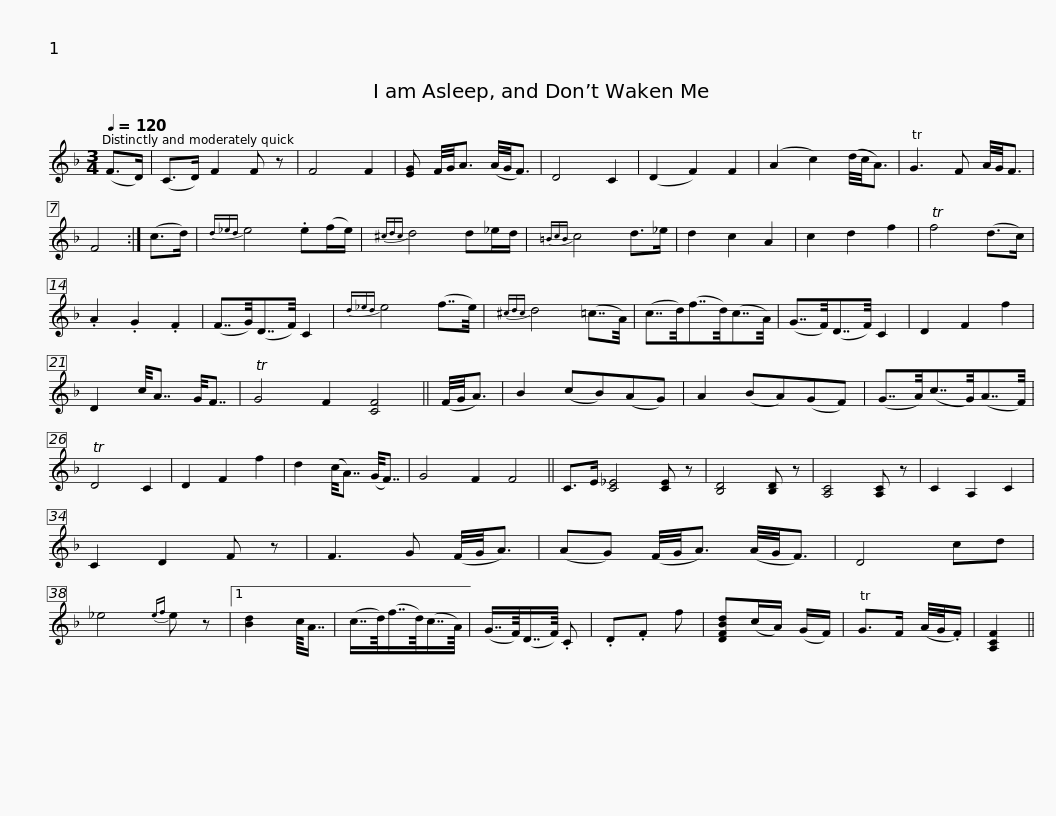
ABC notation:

X:1
L:1/8
Q:1/4=120
M:3/4
I:linebreak $
K:F
V:1 treble
V:1
 (F>D) | (C>D) F2 F z | F4 F2 | [EG] F/4G/4A3/2 (A/4G/4F3/2) | D4 C2 | %5
 (D2 F2) F2 | (A2 c2) (d/4c/4A3/2) | TG3 F A/4G/4F3/2 | F4 :| (c>d) |$ %10
{d_ed} e4 .e(f/e/) |{^cdc} d4 d_e/d/ |{=BcB} c4 d>_e | d2 c2 A2 | c2 d2 f2 | %15
 Tf4 (d>c) | .A2 .G2 .F2 | (F7/4G/4)(D7/4F/4) C2 |${d_ed} e4 (f7/4e/4) |{^cdc} d4 (=c7/4A/4) | %20
 (c7/4d/4)(f7/4d/4)(c7/4A/4) | (G7/4F/4)(D7/4F/4) C2 | D2 F2 f2 | D2 c/4A7/4 G/4F7/4 | TG4 F2 [CF]4 || %25
 (F/4G/4A3/2) |$ B2 (cB)(AG) | A2 (BA)(GF) | (G7/4A/4)(c7/4G/4)(A7/4F/4) | TD4 C2 | %30
 D2 F2 f2 | d2 (c/4A7/4) (G/4F7/4) | G4 F2 F4 || C>E [C_E]4 [CE] z |$ [B,D]4 [B,D] z | %35
 [A,C]4 [A,C] z | C2 A,2 C2 | C2 D2 F z | F3 G (F/4G/4A3/2) | (AG) (F/4G/4A3/2) (A/4G/4F3/2) | %40
 D4 cd | _e4{ef} e z |1 [Bd]2 c/8A7/8 |$ (c7/8d/8)(f7/8d/8)(c7/8A/8) | (G7/8F/8)(D7/8F/8) .C | %45
 .D.F f | [DFBd](c/A/) (G/F/) | TG>F (A/4G/4.F/) | [A,CF]2 || %49
